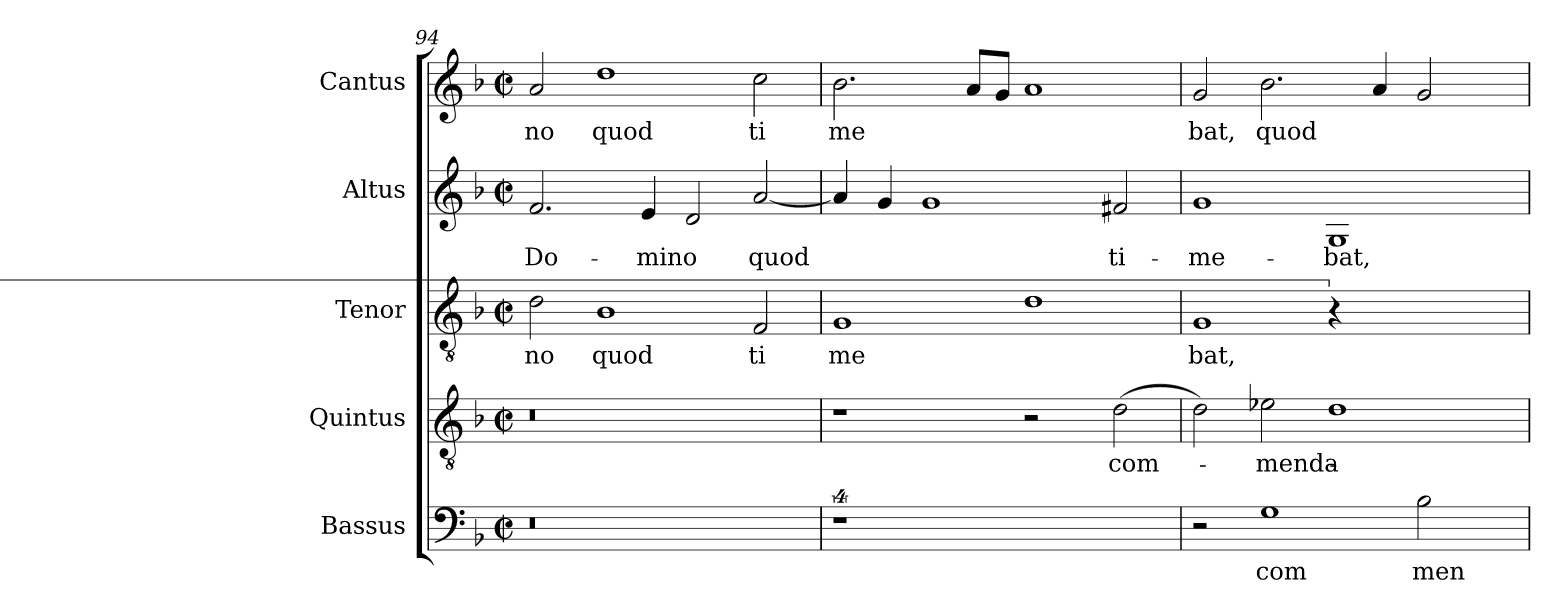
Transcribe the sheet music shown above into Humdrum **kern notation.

**kern	**text	**kern	**text	**kern	**text	**kern	**text	**kern	**text
*part5	*part5	*part4	*part4	*part3	*part3	*part2	*part2	*part1	*part1
*staff5	*staff5	*staff4	*staff4	*staff3	*staff3	*staff2	*staff2	*staff1	*staff1
*I"Bassus	*	*I"Quintus	*	*I"Tenor	*	*I"Altus	*	*I"Cantus	*
*clefF4	*	*clefGv2	*	*clefGv2	*	*clefG2	*	*clefG2	*
*k[b-]	*	*k[b-]	*	*k[b-]	*	*k[b-]	*	*k[b-]	*
*F:	*	*F:	*	*F:	*	*F:	*	*F:	*
*M2/2	*	*M2/2	*	*M2/2	*	*M2/2	*	*M2/2	*
*met(c|)	*	*met(c|)	*	*met(c|)	*	*met(c|)	*	*met(c|)	*
=94	=94	=94	=94	=94	=94	=94	=94	=94	=94
!	!	!	!	!	!LO:LY:b:cj	!	!LO:LY:b:cj	!	!LO:LY:b:cj
0r	.	0r	.	2d\	no	2.f/	Do-	2a/	no
!	!	!	!	!	!LO:LY:b:cj	!	!	!	!LO:LY:b:cj
.	.	.	.	1B-	quod	.	.	1dd	quod
!	!	!	!	!	!	!	!LO:LY:b:cj	!	!
.	.	.	.	.	.	4e/	-mino	.	.
.	.	.	.	.	.	2d/	.	.	.
!	!	!	!	!	!LO:LY:b:cj	!	!LO:LY:b	!	!LO:LY:b:cj
.	.	.	.	2F/	ti	[<2a/	quod	2cc\	ti
=95	=95	=95	=95	=95	=95	=95	=95	=95	=95
!	!	!	!	!	!LO:LY:b:cj	!	!	!	!LO:LY:b
4%5r	.	1r	.	1G	me	4a/]	.	2.b-\	me
.	.	.	.	.	.	4g/	.	.	.
.	.	.	.	.	.	1g	.	.	.
.	.	.	.	.	.	.	.	8a/L	.
.	.	.	.	.	.	.	.	8g/J	.
.	.	2r	.	1d	.	.	.	1a	.
2.ryy	.	.	.	.	.	.	.	.	.
!	!	!	!LO:LY:b	!	!	!	!LO:LY:b:cj	!	!
.	.	(>2d\	com-	.	.	2f#/	ti-	.	.
=96	=96	=96	=96	=96	=96	=96	=96	=96	=96
!	!	!	!	!	!LO:LY:b:cj	!	!LO:LY:b:cj	!	!LO:LY:b:cj
2r	.	2d\)	.	1G	bat,	1g	-me-	2g/	bat,
!	!LO:LY:b:cj	!	!LO:LY:b:cj	!	!	!	!	!	!LO:LY:b
1G	com	2e-X\	-menda-	.	.	.	.	2.b-\	quod
!	!	!	!	!LO:N:vis=1	!	!	!LO:LY:b:cj	!	!
.	.	1d	.	4%5r	.	1G	-bat,	.	.
.	.	.	.	.	.	.	.	4a/	.
!	!LO:LY:b:cj	!	!	!	!	!	!	!	!
2B-\	men	.	.	.	.	.	.	2g/	.
4ryy	.	4ryy	.	.	.	4ryy	.	4ryy	.
=	=	=	=	=	=	=	=	=	=
*-	*-	*-	*-	*-	*-	*-	*-	*-	*-
